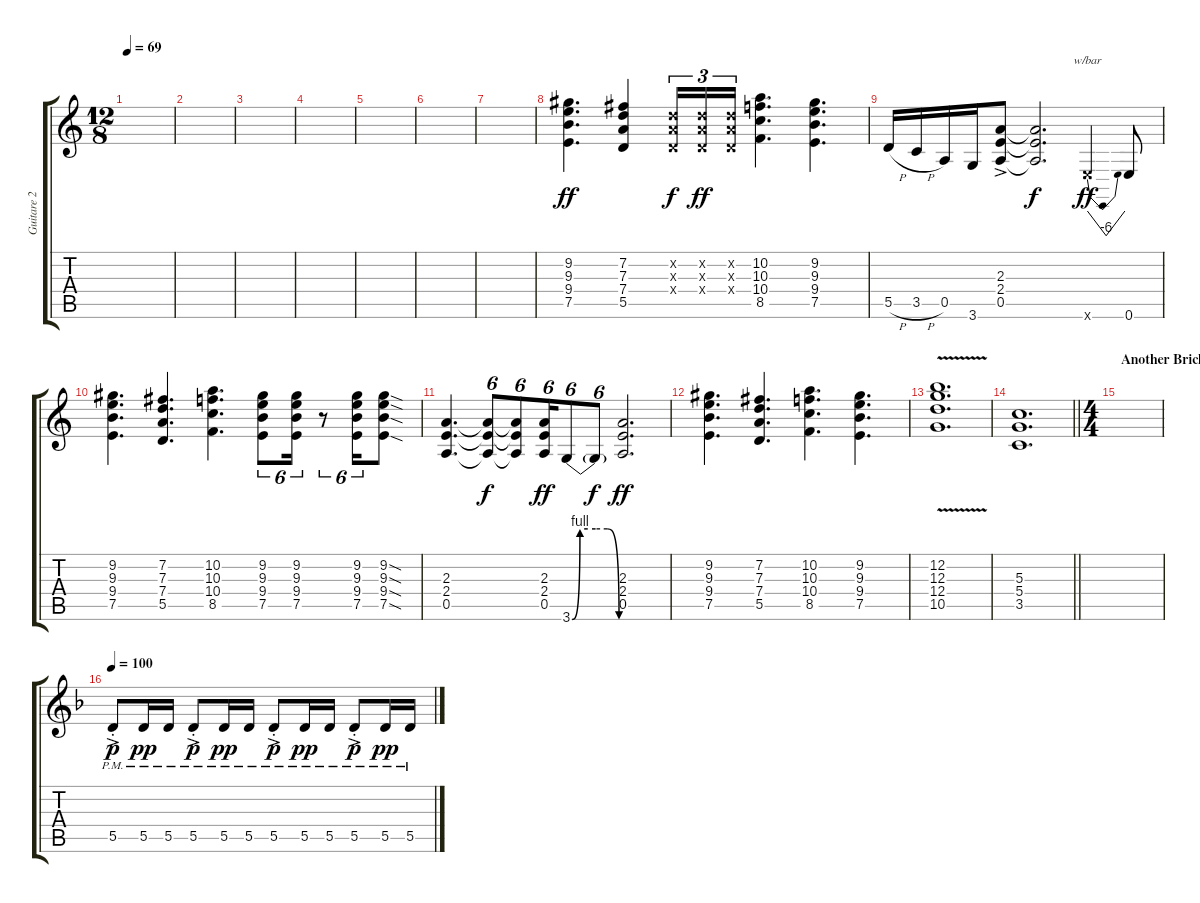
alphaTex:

\track ("Guitare 2" "Guitare 2") {instrument distortionguitar}
\staff {score tabs}
\tuning (E4 B3 G3 D3 A2 E2) {hide}
\ts (12 8)
\tempo 69
\clef g2
\ks c
|
|
|
|
|
|
|
(9.2 9.3 9.4 7.5).4{d dy ff volume 16} (7.2 7.3 7.4 5.5).4 (3.2{x} 2.3{x} 0.4{x}).16{tu (3 2) dy f} (3.2{x} 2.3{x} 0.4{x}).16{tu (3 2) dy ff} (3.2{x} 2.3{x} 0.4{x}).16{tu (3 2)} (10.2 10.3 10.4 8.5).4{d} (9.2 9.3 9.4 7.5).4{d} |
5.5{h}.16 3.5{h}.16 0.5.16 3.6.16 (2.3{ac} 2.4 0.5).8 (2.3{t} 2.4{t} 0.5{t}).2{d dy f} 0.6{x}.4{tbe (dip default 0 0 30 -24 60 0) dy ff} 0.6.8 |
(9.2 9.3 9.4 7.5).4{d} (7.2 7.3 7.4 5.5).4{d} (10.2 10.3 10.4 8.5).4{d} (9.2 9.3 9.4 7.5).8{tu (6 4)} (9.2 9.3 9.4 7.5).16{tu (6 4)} r.8{tu (6 4)} (9.2 9.3 9.4 7.5).16{tu (6 4) beam merge} (9.2{sod} 9.3{sod} 9.4{sod} 7.5{sod}).8 |
(2.3 2.4 0.5).4{d} (2.3{t} 2.4{t} 0.5{t}).8{tu (6 4) dy f} (2.3{t} 2.4{t} 0.5{t}).8{tu (6 4)} (2.3 2.4 0.5).16{tu (6 4) dy ff} 3.6{be (custom 0 0 10 4 20 4 30 4 45 4 60 0)}.8{tu (6 4) beam merge} 3.6{t}.8{tu (6 4) dy f} (2.3 2.4 0.5).2{d dy ff} |
(9.2 9.3 9.4 7.5).4{d} (7.2 7.3 7.4 5.5).4{d} (10.2 10.3 10.4 8.5).4{d} (9.2 9.3 9.4 7.5).4{d} |
(12.2{v} 12.3 12.4 10.5).1{d} |
\barLineRight lightlight
(5.3 5.4 3.5).1{d} |
\ts (4 4)
\section ("" "Another Brick in the Wall. part 1")
|
\tempo 100
\ks dminor
5.5{ac pm st}.8{dy p balance 13 instrument electricguitarclean} 5.5{pm}.16{dy pp} 5.5{pm}.16 5.5{ac pm st}.8{dy p} 5.5{pm}.16{dy pp} 5.5{pm}.16 5.5{ac pm st}.8{dy p} 5.5{pm}.16{dy pp} 5.5{pm}.16 5.5{ac pm st}.8{dy p} 5.5{pm}.16{dy pp} 5.5{pm}.16
